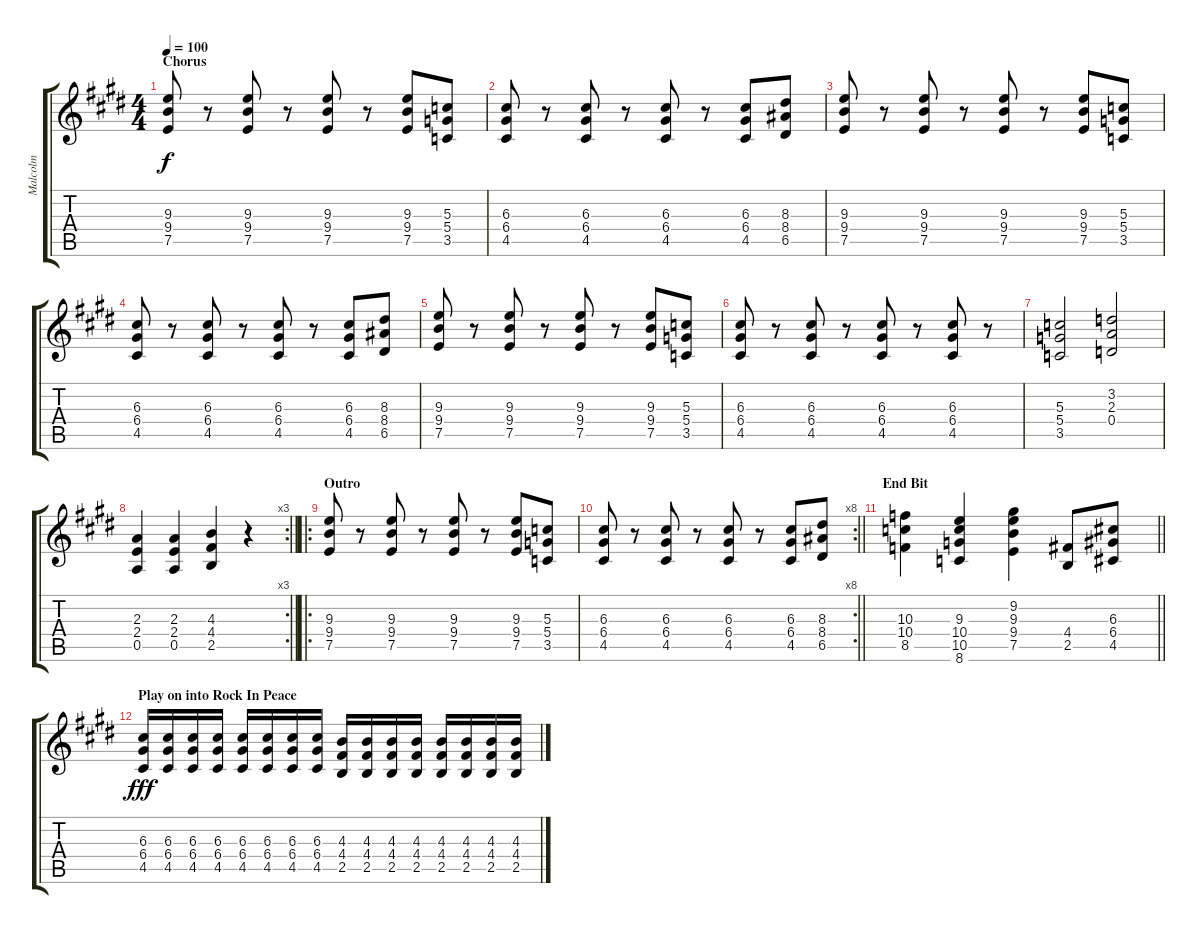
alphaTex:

\track ("Malcolm" "Malcolm") {instrument overdrivenguitar}
\staff {score tabs}
\tuning (E4 B3 G3 D3 A2 E2) {hide}
\ts (4 4)
\section ("" "Chorus")
\tempo 100
\clef g2
\ks e
(9.3 9.4 7.5).8{dy f} r.8 (9.3 9.4 7.5).8 r.8 (9.3 9.4 7.5).8 r.8 (9.3 9.4 7.5).8 (5.3 5.4 3.5).8 |
(6.3 6.4 4.5).8 r.8 (6.3 6.4 4.5).8 r.8 (6.3 6.4 4.5).8 r.8 (6.3 6.4 4.5).8 (8.3 8.4 6.5).8 |
(9.3 9.4 7.5).8 r.8 (9.3 9.4 7.5).8 r.8 (9.3 9.4 7.5).8 r.8 (9.3 9.4 7.5).8 (5.3 5.4 3.5).8 |
(6.3 6.4 4.5).8 r.8 (6.3 6.4 4.5).8 r.8 (6.3 6.4 4.5).8 r.8 (6.3 6.4 4.5).8 (8.3 8.4 6.5).8 |
(9.3 9.4 7.5).8 r.8 (9.3 9.4 7.5).8 r.8 (9.3 9.4 7.5).8 r.8 (9.3 9.4 7.5).8 (5.3 5.4 3.5).8 |
(6.3 6.4 4.5).8 r.8 (6.3 6.4 4.5).8 r.8 (6.3 6.4 4.5).8 r.8 (6.3 6.4 4.5).8 r.8 |
(5.3 5.4 3.5).2 (3.2 2.3 0.4).2 |
\rc 3
\barLineRight lightlight
(2.3 2.4 0.5).4 (2.3 2.4 0.5).4 (4.3 4.4 2.5).4 r.4 |
\ro
\section ("" "Outro")
(9.3 9.4 7.5).8 r.8 (9.3 9.4 7.5).8 r.8 (9.3 9.4 7.5).8 r.8 (9.3 9.4 7.5).8 (5.3 5.4 3.5).8 |
\rc 8
\barLineRight lightlight
(6.3 6.4 4.5).8 r.8 (6.3 6.4 4.5).8 r.8 (6.3 6.4 4.5).8 r.8 (6.3 6.4 4.5).8 (8.3 8.4 6.5).8 |
\section ("" "End Bit")
\barLineRight lightlight
(10.3 10.4 8.5).4 (9.3 10.4 10.5 8.6).4 (9.2 9.3 9.4 7.5).4 (4.4 2.5).8 (6.3 6.4 4.5).8 |
\section ("" "Play on into Rock In Peace")
(6.3 6.4 4.5).16{dy fff} (6.3 6.4 4.5).16 (6.3 6.4 4.5).16 (6.3 6.4 4.5).16 (6.3 6.4 4.5).16 (6.3 6.4 4.5).16 (6.3 6.4 4.5).16 (6.3 6.4 4.5).16 (4.3 4.4 2.5).16 (4.3 4.4 2.5).16 (4.3 4.4 2.5).16 (4.3 4.4 2.5).16 (4.3 4.4 2.5).16 (4.3 4.4 2.5).16 (4.3 4.4 2.5).16 (4.3 4.4 2.5).16
